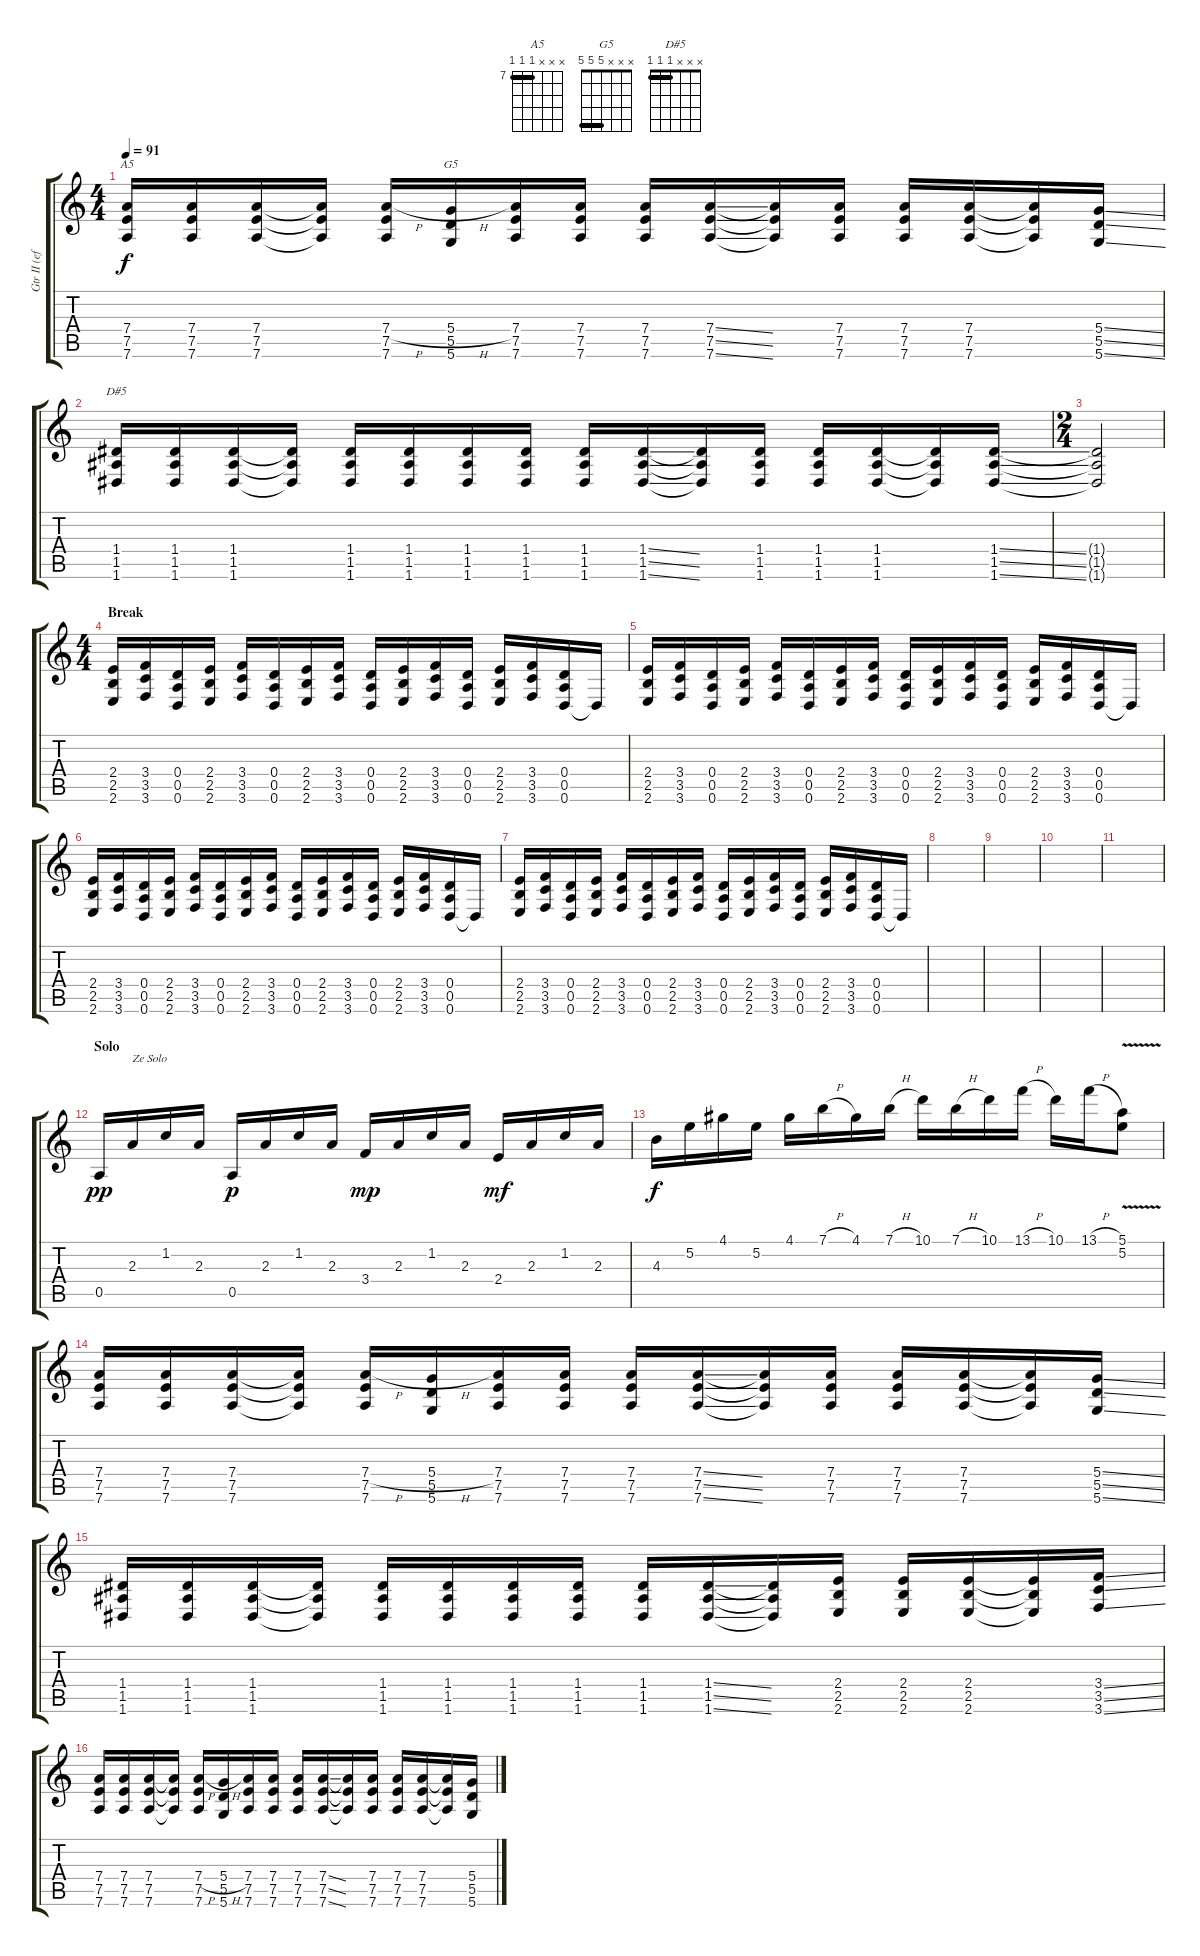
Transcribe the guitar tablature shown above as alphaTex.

\track ("Gtr II (effet disto + Flanjet ou Talk.)" "Gtr II (ef") {instrument overdrivenguitar}
\staff {score tabs}
\tuning (E4 B3 G3 D3 A2 D2) {hide}
\chord ("A5" x x x 7 7 7) {firstfret 7 barre 7}
\chord ("G5" x x x 5 5 5) {barre 5}
\chord ("D#5" x x x 1 1 1) {barre 1}
\ts (4 4)
\tempo 91
\clef g2
\ks c
(7.4 7.5 7.6).16{ch "A5" dy f} (7.4 7.5 7.6).16 (7.4 7.5 7.6).16 (7.4{t} 7.5{t} 7.6{t}).16 (7.4{h} 7.5 7.6).16 (5.4{h} 5.5 5.6).16{ch "G5"} (7.4 7.5 7.6).16 (7.4 7.5 7.6).16 (7.4 7.5 7.6).16 (7.4{ss} 7.5{ss} 7.6{ss}).16 (7.4{t} 7.5{t} 7.6{t}).16 (7.4 7.5 7.6).16 (7.4 7.5 7.6).16 (7.4 7.5 7.6).16 (7.4{t} 7.5{t} 7.6{t}).16 (5.4{ss} 5.5{ss} 5.6{ss}).16 |
(1.4 1.5 1.6).16{ch "D#5"} (1.4 1.5 1.6).16 (1.4 1.5 1.6).16 (1.4{t} 1.5{t} 1.6{t}).16 (1.4 1.5 1.6).16 (1.4 1.5 1.6).16 (1.4 1.5 1.6).16 (1.4 1.5 1.6).16 (1.4 1.5 1.6).16 (1.4{ss} 1.5{ss} 1.6{ss}).16 (1.4{t} 1.5{t} 1.6{t}).16 (1.4 1.5 1.6).16 (1.4 1.5 1.6).16 (1.4 1.5 1.6).16 (1.4{t} 1.5{t} 1.6{t}).16 (1.4{ss} 1.5{ss} 1.6{ss}).16 |
\ts (2 4)
(1.4{t} 1.5{t} 1.6{t}).2 |
\ts (4 4)
\section ("" "Break ")
(2.4 2.5 2.6).16 (3.4 3.5 3.6).16 (0.4 0.5 0.6).16 (2.4 2.5 2.6).16 (3.4 3.5 3.6).16 (0.4 0.5 0.6).16 (2.4 2.5 2.6).16 (3.4 3.5 3.6).16 (0.4 0.5 0.6).16 (2.4 2.5 2.6).16 (3.4 3.5 3.6).16 (0.4 0.5 0.6).16 (2.4 2.5 2.6).16 (3.4 3.5 3.6).16 (0.4 0.5 0.6).16 0.6{t}.16 |
(2.4 2.5 2.6).16 (3.4 3.5 3.6).16 (0.4 0.5 0.6).16 (2.4 2.5 2.6).16 (3.4 3.5 3.6).16 (0.4 0.5 0.6).16 (2.4 2.5 2.6).16 (3.4 3.5 3.6).16 (0.4 0.5 0.6).16 (2.4 2.5 2.6).16 (3.4 3.5 3.6).16 (0.4 0.5 0.6).16 (2.4 2.5 2.6).16 (3.4 3.5 3.6).16 (0.4 0.5 0.6).16 0.6{t}.16 |
(2.4 2.5 2.6).16 (3.4 3.5 3.6).16 (0.4 0.5 0.6).16 (2.4 2.5 2.6).16 (3.4 3.5 3.6).16 (0.4 0.5 0.6).16 (2.4 2.5 2.6).16 (3.4 3.5 3.6).16 (0.4 0.5 0.6).16 (2.4 2.5 2.6).16 (3.4 3.5 3.6).16 (0.4 0.5 0.6).16 (2.4 2.5 2.6).16 (3.4 3.5 3.6).16 (0.4 0.5 0.6).16 0.6{t}.16 |
(2.4 2.5 2.6).16 (3.4 3.5 3.6).16 (0.4 0.5 0.6).16 (2.4 2.5 2.6).16 (3.4 3.5 3.6).16 (0.4 0.5 0.6).16 (2.4 2.5 2.6).16 (3.4 3.5 3.6).16 (0.4 0.5 0.6).16 (2.4 2.5 2.6).16 (3.4 3.5 3.6).16 (0.4 0.5 0.6).16 (2.4 2.5 2.6).16 (3.4 3.5 3.6).16 (0.4 0.5 0.6).16 0.6{t}.16 |
|
|
|
|
\section ("" "Solo")
0.5.16{dy pp} 2.3.16{txt "Ze Solo"} 1.2.16 2.3.16 0.5.16{dy p} 2.3.16 1.2.16 2.3.16 3.4.16{dy mp} 2.3.16 1.2.16 2.3.16 2.4.16{dy mf} 2.3.16 1.2.16 2.3.16 |
4.3.16{dy f} 5.2.16 4.1.16 5.2.16 4.1.16 7.1{h}.16 4.1.16 7.1{h}.16 10.1.16 7.1{h}.16 10.1.16 13.1{h}.16 10.1.16 13.1{h}.16 (5.1 5.2{v}).8 |
(7.4 7.5 7.6).16{instrument overdrivenguitar} (7.4 7.5 7.6).16 (7.4 7.5 7.6).16 (7.4{t} 7.5{t} 7.6{t}).16 (7.4{h} 7.5 7.6).16 (5.4{h} 5.5 5.6).16 (7.4 7.5 7.6).16 (7.4 7.5 7.6).16 (7.4 7.5 7.6).16 (7.4{ss} 7.5{ss} 7.6{ss}).16 (7.4{t} 7.5{t} 7.6{t}).16 (7.4 7.5 7.6).16 (7.4 7.5 7.6).16 (7.4 7.5 7.6).16 (7.4{t} 7.5{t} 7.6{t}).16 (5.4{ss} 5.5{ss} 5.6{ss}).16 |
(1.4 1.5 1.6).16 (1.4 1.5 1.6).16 (1.4 1.5 1.6).16 (1.4{t} 1.5{t} 1.6{t}).16 (1.4 1.5 1.6).16 (1.4 1.5 1.6).16 (1.4 1.5 1.6).16 (1.4 1.5 1.6).16 (1.4 1.5 1.6).16 (1.4{ss} 1.5{ss} 1.6{ss}).16 (1.4{t} 1.5{t} 1.6{t}).16 (2.4 2.5 2.6).16 (2.4 2.5 2.6).16 (2.4 2.5 2.6).16 (2.4{t} 2.5{t} 2.6{t}).16 (3.4{ss} 3.5{ss} 3.6{ss}).16 |
(7.4 7.5 7.6).16{instrument overdrivenguitar} (7.4 7.5 7.6).16 (7.4 7.5 7.6).16 (7.4{t} 7.5{t} 7.6{t}).16 (7.4{h} 7.5 7.6).16 (5.4{h} 5.5 5.6).16 (7.4 7.5 7.6).16 (7.4 7.5 7.6).16 (7.4 7.5 7.6).16 (7.4{ss} 7.5{ss} 7.6{ss}).16 (7.4{t} 7.5{t} 7.6{t}).16 (7.4 7.5 7.6).16 (7.4 7.5 7.6).16 (7.4 7.5 7.6).16 (7.4{t} 7.5{t} 7.6{t}).16 (5.4{ss} 5.5{ss} 5.6{ss}).16
